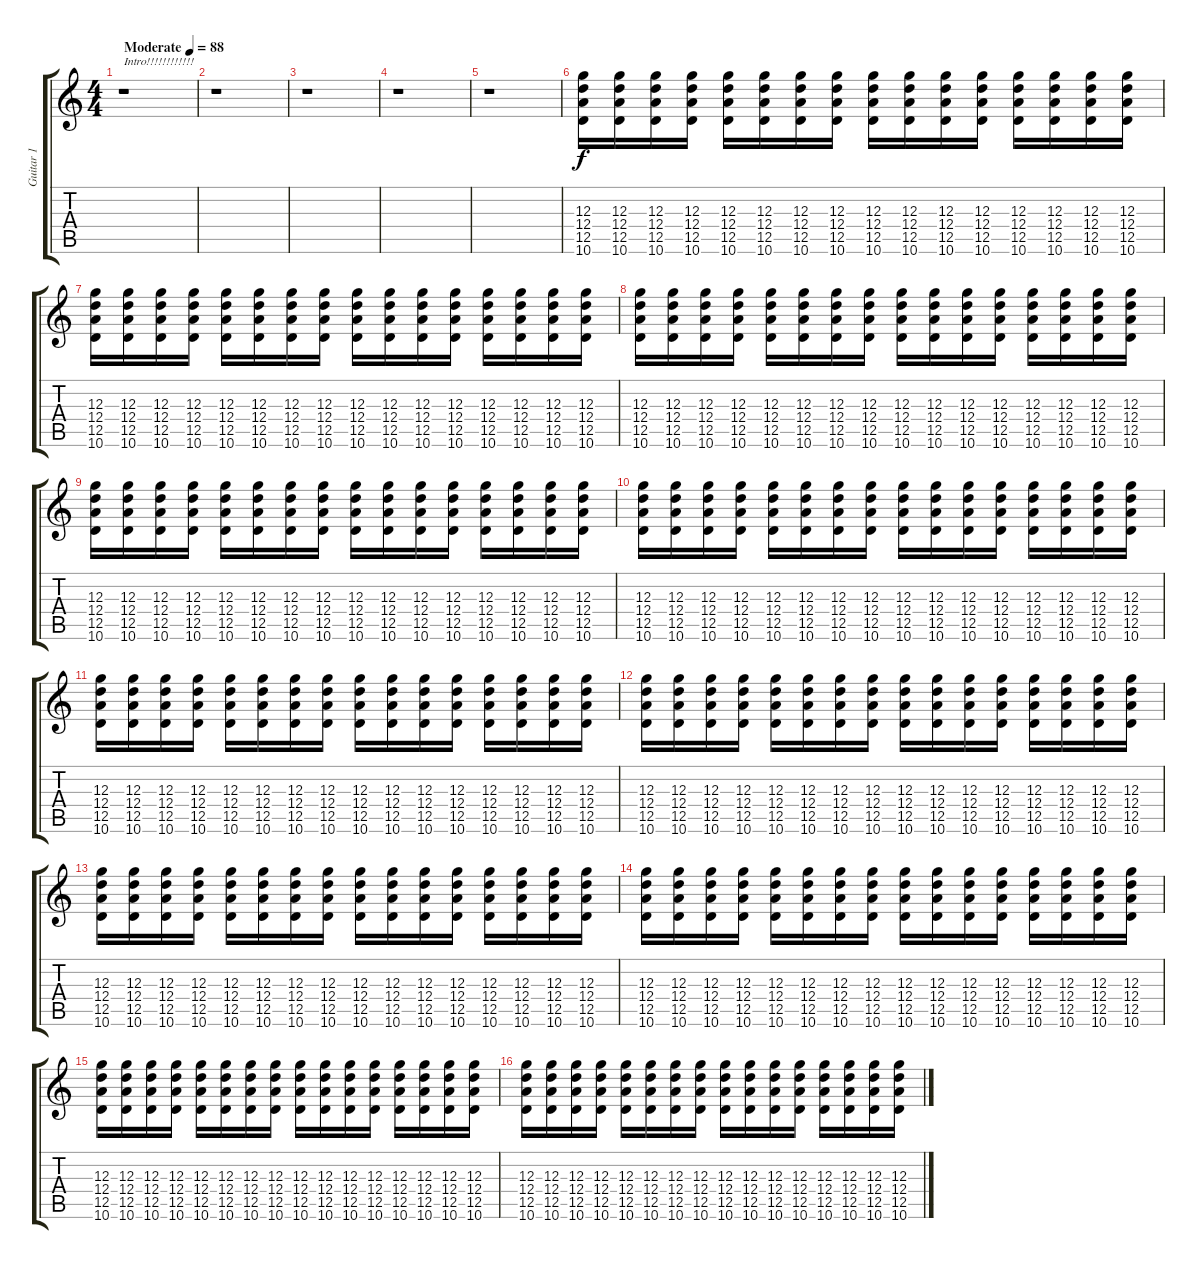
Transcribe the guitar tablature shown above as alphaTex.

\track ("Guitar 1" "Guitar 1") {instrument overdrivenguitar}
\staff {score tabs}
\tuning (E4 B3 G3 D3 A2 E2) {hide}
\ts (4 4)
\tempo (88 "Moderate")
\clef g2
\ks c
r.1{txt "Intro!!!!!!!!!!!!" dy f instrument overdrivenguitar} |
r.1 |
r.1 |
r.1 |
r.1 |
(12.3 12.4 12.5 10.6).16{volume 6} (12.3 12.4 12.5 10.6).16 (12.3 12.4 12.5 10.6).16 (12.3 12.4 12.5 10.6).16 (12.3 12.4 12.5 10.6).16 (12.3 12.4 12.5 10.6).16 (12.3 12.4 12.5 10.6).16 (12.3 12.4 12.5 10.6).16 (12.3 12.4 12.5 10.6).16 (12.3 12.4 12.5 10.6).16 (12.3 12.4 12.5 10.6).16 (12.3 12.4 12.5 10.6).16 (12.3 12.4 12.5 10.6).16 (12.3 12.4 12.5 10.6).16 (12.3 12.4 12.5 10.6).16 (12.3 12.4 12.5 10.6).16 |
(12.3 12.4 12.5 10.6).16 (12.3 12.4 12.5 10.6).16 (12.3 12.4 12.5 10.6).16 (12.3 12.4 12.5 10.6).16 (12.3 12.4 12.5 10.6).16 (12.3 12.4 12.5 10.6).16 (12.3 12.4 12.5 10.6).16 (12.3 12.4 12.5 10.6).16 (12.3 12.4 12.5 10.6).16 (12.3 12.4 12.5 10.6).16 (12.3 12.4 12.5 10.6).16 (12.3 12.4 12.5 10.6).16 (12.3 12.4 12.5 10.6).16 (12.3 12.4 12.5 10.6).16 (12.3 12.4 12.5 10.6).16 (12.3 12.4 12.5 10.6).16 |
(12.3 12.4 12.5 10.6).16 (12.3 12.4 12.5 10.6).16 (12.3 12.4 12.5 10.6).16 (12.3 12.4 12.5 10.6).16 (12.3 12.4 12.5 10.6).16 (12.3 12.4 12.5 10.6).16 (12.3 12.4 12.5 10.6).16 (12.3 12.4 12.5 10.6).16 (12.3 12.4 12.5 10.6).16 (12.3 12.4 12.5 10.6).16 (12.3 12.4 12.5 10.6).16 (12.3 12.4 12.5 10.6).16 (12.3 12.4 12.5 10.6).16 (12.3 12.4 12.5 10.6).16 (12.3 12.4 12.5 10.6).16 (12.3 12.4 12.5 10.6).16 |
(12.3 12.4 12.5 10.6).16 (12.3 12.4 12.5 10.6).16 (12.3 12.4 12.5 10.6).16 (12.3 12.4 12.5 10.6).16 (12.3 12.4 12.5 10.6).16 (12.3 12.4 12.5 10.6).16 (12.3 12.4 12.5 10.6).16 (12.3 12.4 12.5 10.6).16 (12.3 12.4 12.5 10.6).16 (12.3 12.4 12.5 10.6).16 (12.3 12.4 12.5 10.6).16 (12.3 12.4 12.5 10.6).16 (12.3 12.4 12.5 10.6).16 (12.3 12.4 12.5 10.6).16 (12.3 12.4 12.5 10.6).16 (12.3 12.4 12.5 10.6).16 |
(12.3 12.4 12.5 10.6).16 (12.3 12.4 12.5 10.6).16 (12.3 12.4 12.5 10.6).16 (12.3 12.4 12.5 10.6).16 (12.3 12.4 12.5 10.6).16 (12.3 12.4 12.5 10.6).16 (12.3 12.4 12.5 10.6).16 (12.3 12.4 12.5 10.6).16 (12.3 12.4 12.5 10.6).16 (12.3 12.4 12.5 10.6).16 (12.3 12.4 12.5 10.6).16 (12.3 12.4 12.5 10.6).16 (12.3 12.4 12.5 10.6).16 (12.3 12.4 12.5 10.6).16 (12.3 12.4 12.5 10.6).16 (12.3 12.4 12.5 10.6).16 |
(12.3 12.4 12.5 10.6).16 (12.3 12.4 12.5 10.6).16 (12.3 12.4 12.5 10.6).16 (12.3 12.4 12.5 10.6).16 (12.3 12.4 12.5 10.6).16 (12.3 12.4 12.5 10.6).16 (12.3 12.4 12.5 10.6).16 (12.3 12.4 12.5 10.6).16 (12.3 12.4 12.5 10.6).16 (12.3 12.4 12.5 10.6).16 (12.3 12.4 12.5 10.6).16 (12.3 12.4 12.5 10.6).16 (12.3 12.4 12.5 10.6).16 (12.3 12.4 12.5 10.6).16 (12.3 12.4 12.5 10.6).16 (12.3 12.4 12.5 10.6).16 |
(12.3 12.4 12.5 10.6).16 (12.3 12.4 12.5 10.6).16 (12.3 12.4 12.5 10.6).16 (12.3 12.4 12.5 10.6).16 (12.3 12.4 12.5 10.6).16 (12.3 12.4 12.5 10.6).16 (12.3 12.4 12.5 10.6).16 (12.3 12.4 12.5 10.6).16 (12.3 12.4 12.5 10.6).16 (12.3 12.4 12.5 10.6).16 (12.3 12.4 12.5 10.6).16 (12.3 12.4 12.5 10.6).16 (12.3 12.4 12.5 10.6).16 (12.3 12.4 12.5 10.6).16 (12.3 12.4 12.5 10.6).16 (12.3 12.4 12.5 10.6).16 |
(12.3 12.4 12.5 10.6).16 (12.3 12.4 12.5 10.6).16 (12.3 12.4 12.5 10.6).16 (12.3 12.4 12.5 10.6).16 (12.3 12.4 12.5 10.6).16 (12.3 12.4 12.5 10.6).16 (12.3 12.4 12.5 10.6).16 (12.3 12.4 12.5 10.6).16 (12.3 12.4 12.5 10.6).16 (12.3 12.4 12.5 10.6).16 (12.3 12.4 12.5 10.6).16 (12.3 12.4 12.5 10.6).16 (12.3 12.4 12.5 10.6).16 (12.3 12.4 12.5 10.6).16 (12.3 12.4 12.5 10.6).16 (12.3 12.4 12.5 10.6).16 |
(12.3 12.4 12.5 10.6).16 (12.3 12.4 12.5 10.6).16 (12.3 12.4 12.5 10.6).16 (12.3 12.4 12.5 10.6).16 (12.3 12.4 12.5 10.6).16 (12.3 12.4 12.5 10.6).16 (12.3 12.4 12.5 10.6).16 (12.3 12.4 12.5 10.6).16 (12.3 12.4 12.5 10.6).16 (12.3 12.4 12.5 10.6).16 (12.3 12.4 12.5 10.6).16 (12.3 12.4 12.5 10.6).16 (12.3 12.4 12.5 10.6).16 (12.3 12.4 12.5 10.6).16 (12.3 12.4 12.5 10.6).16 (12.3 12.4 12.5 10.6).16 |
(12.3 12.4 12.5 10.6).16 (12.3 12.4 12.5 10.6).16 (12.3 12.4 12.5 10.6).16 (12.3 12.4 12.5 10.6).16 (12.3 12.4 12.5 10.6).16 (12.3 12.4 12.5 10.6).16 (12.3 12.4 12.5 10.6).16 (12.3 12.4 12.5 10.6).16 (12.3 12.4 12.5 10.6).16 (12.3 12.4 12.5 10.6).16 (12.3 12.4 12.5 10.6).16 (12.3 12.4 12.5 10.6).16 (12.3 12.4 12.5 10.6).16 (12.3 12.4 12.5 10.6).16 (12.3 12.4 12.5 10.6).16 (12.3 12.4 12.5 10.6).16 |
(12.3 12.4 12.5 10.6).16 (12.3 12.4 12.5 10.6).16 (12.3 12.4 12.5 10.6).16 (12.3 12.4 12.5 10.6).16 (12.3 12.4 12.5 10.6).16 (12.3 12.4 12.5 10.6).16 (12.3 12.4 12.5 10.6).16 (12.3 12.4 12.5 10.6).16 (12.3 12.4 12.5 10.6).16 (12.3 12.4 12.5 10.6).16 (12.3 12.4 12.5 10.6).16 (12.3 12.4 12.5 10.6).16 (12.3 12.4 12.5 10.6).16 (12.3 12.4 12.5 10.6).16 (12.3 12.4 12.5 10.6).16 (12.3 12.4 12.5 10.6).16
